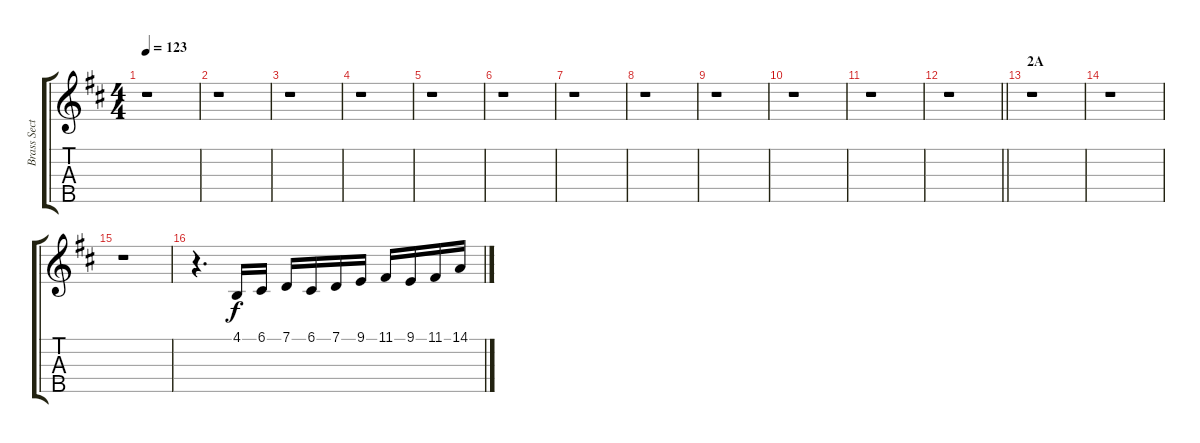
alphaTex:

\track ("Brass Section II" "Brass Sect") {instrument brasssection}
\staff {score tabs}
\tuning (G3 D3 A2 E2 B1) {hide}
\ts (4 4)
\tempo 123
\clef g2
\ks d
r.1{dy f} |
r.1 |
r.1 |
r.1 |
r.1 |
r.1 |
r.1 |
r.1 |
r.1 |
r.1 |
r.1 |
\barLineRight lightlight
r.1 |
\section ("" "2A")
r.1 |
r.1 |
r.1 |
r.4{d} 4.1.16 6.1.16 7.1.16 6.1.16 7.1.16 9.1.16 11.1.16 9.1.16 11.1.16 14.1.16
